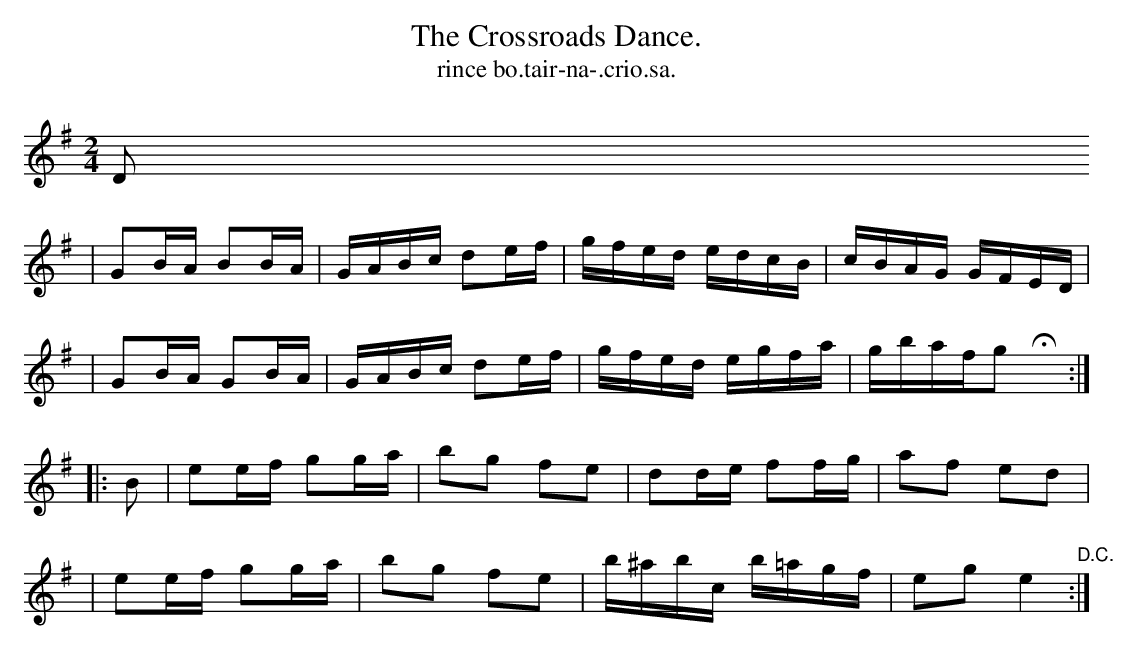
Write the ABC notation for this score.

X:1
T: Crossroads Dance., The
T: rince bo.tair-na-.crio.sa.
M: 2/4
K: G
D2
| G2BA B2BA | GABc d2ef | gfed edcB | cBAG GFED |
| G2BA G2BA | GABc d2ef | gfed egfa | gbafg2 Hx :|
|: B2
| e2ef g2ga | b2g2 f2e2 | d2de f2fg | a2f2 e2d2 |
| e2ef g2ga | b2g2 f2e2 | b^abc b=agf | e2g2 e4 "D.C." :|
